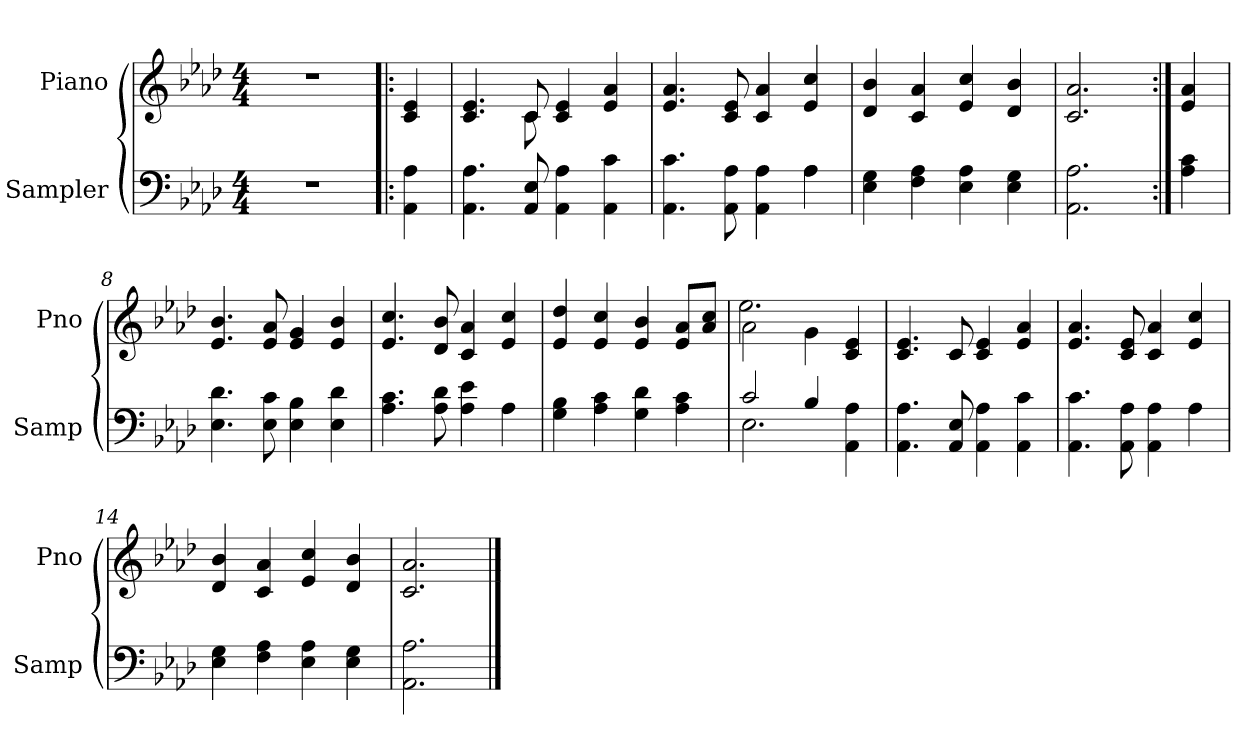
**kern	**kern
*part2	*part1
*staff2	*staff1
*I"Sampler	*I"Piano
*I'Samp	*I'Pno
*clefF4	*clefG2
*k[b-e-a-d-]	*k[b-e-a-d-]
*A-:	*A-:
*M4/4	*M4/4
=1	=1
1r	1r
=2!|:	=2!|:
4AA- 4A-	4c 4e-
=3	=3
*	*^
4.AA- 4.A-	4.c 4.e-	4.ryy
8AA- 8E-	8c/	8c
4AA- 4A-	4c 4e-	2ryy
4AA- 4c	4e- 4a-	.
*	*v	*v
=4	=4
*^	*
4.AA- 4.c	2.ryy	4.e- 4.a-
8AA- 8A-	.	8c 8e-
4AA- 4A-	.	4c 4a-
4A-\	4A-	4e- 4cc
*v	*v	*
=5	=5
4E- 4G	4d- 4b-
4F 4A-	4c 4a-
4E- 4A-	4e- 4cc
4E- 4G	4d- 4b-
=6	=6
2.AA- 2.A-	2.c 2.a-
=7:|!	=7:|!
4A- 4c	4e- 4a-
=8	=8
4.E- 4.d-	4.e- 4.b-
8E- 8c	8e- 8a-
4E- 4B-	4e- 4g
4E- 4d-	4e- 4b-
=9	=9
4.A- 4.c	4.e- 4.cc
8A- 8d-	8d- 8b-
4A- 4e-	4c 4a-
4A-	4e- 4cc
=10	=10
4G 4B-	4e- 4dd-
4A- 4c	4e- 4cc
4G 4d-	4e- 4b-
4A- 4c	8e-/ 8a-/L
.	8a-/ 8cc/J
=11	=11
*^	*^
2c/	2.E-	2a-\	2.ee-
4B-/	.	4g\	.
4AA- 4A-	4ryy	4c 4e-	4ryy
*v	*v	*	*
*	*v	*v
=12	=12
4.AA- 4.A-	4.c 4.e-
8AA- 8E-	8c
4AA- 4A-	4c 4e-
4AA- 4c	4e- 4a-
=13	=13
4.AA- 4.c	4.e- 4.a-
8AA- 8A-	8c 8e-
4AA- 4A-	4c 4a-
4A-	4e- 4cc
=14	=14
4E- 4G	4d- 4b-
4F 4A-	4c 4a-
4E- 4A-	4e- 4cc
4E- 4G	4d- 4b-
=15	=15
2.AA- 2.A-	2.c 2.a-
==	==
*-	*-
